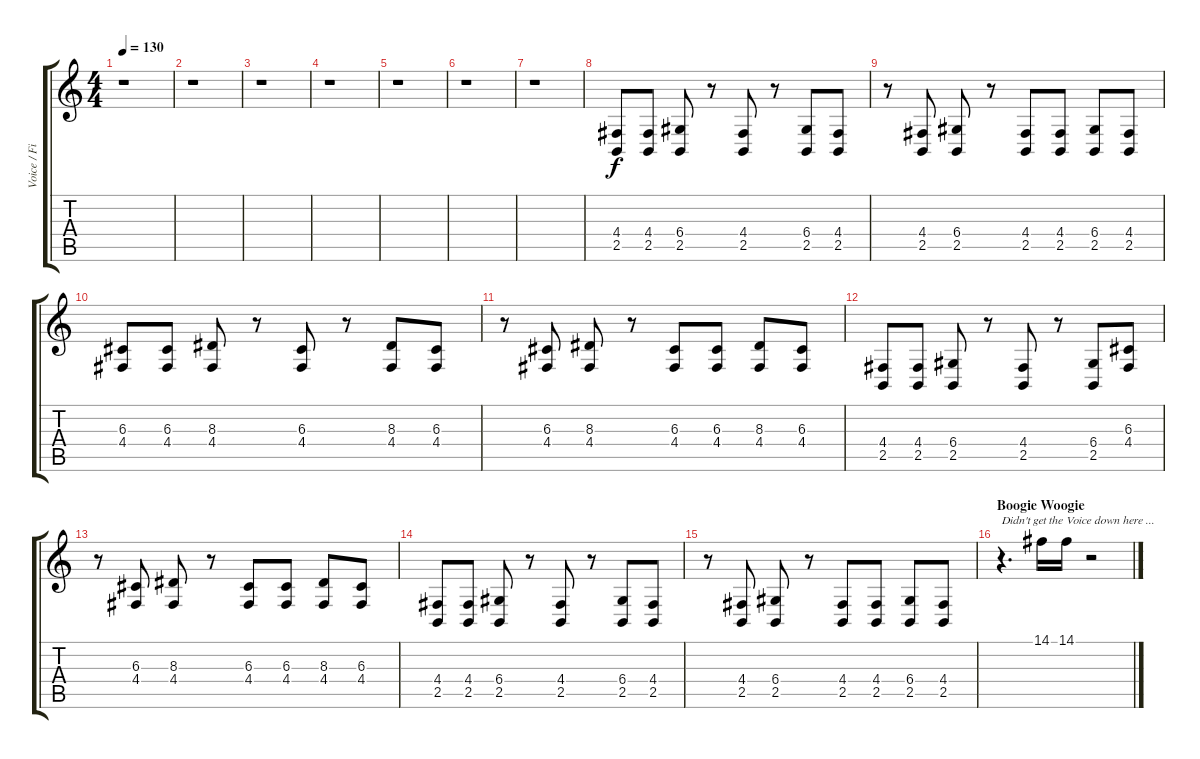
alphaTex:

\track ("Voice / Fills" "Voice / Fi") {instrument lead2sawtooth}
\staff {score tabs}
\tuning (E4 B3 G3 D3 A2 E2) {hide}
\ts (4 4)
\tempo 130
\clef g2
\ks c
r.1{dy f} |
r.1 |
r.1 |
r.1 |
r.1 |
r.1 |
r.1 |
(4.4 2.5).8{instrument overdrivenguitar} (4.4 2.5).8 (6.4 2.5).8 r.8 (4.4 2.5).8 r.8 (6.4 2.5).8 (4.4 2.5).8 |
r.8 (4.4 2.5).8 (6.4 2.5).8 r.8 (4.4 2.5).8 (4.4 2.5).8 (6.4 2.5).8 (4.4 2.5).8 |
(6.3 4.4).8 (6.3 4.4).8 (8.3 4.4).8 r.8 (6.3 4.4).8 r.8 (8.3 4.4).8 (6.3 4.4).8 |
r.8 (6.3 4.4).8 (8.3 4.4).8 r.8 (6.3 4.4).8 (6.3 4.4).8 (8.3 4.4).8 (6.3 4.4).8 |
(4.4 2.5).8 (4.4 2.5).8 (6.4 2.5).8 r.8 (4.4 2.5).8 r.8 (6.4 2.5).8 (6.3 4.4).8 |
r.8 (6.3 4.4).8 (8.3 4.4).8 r.8 (6.3 4.4).8 (6.3 4.4).8 (8.3 4.4).8 (6.3 4.4).8 |
(4.4 2.5).8 (4.4 2.5).8 (6.4 2.5).8 r.8 (4.4 2.5).8 r.8 (6.4 2.5).8 (4.4 2.5).8 |
r.8 (4.4 2.5).8 (6.4 2.5).8 r.8 (4.4 2.5).8 (4.4 2.5).8 (6.4 2.5).8 (4.4 2.5).8 |
\section ("" "Boogie Woogie")
r.4{d txt "Didn't get the Voice down here ..." instrument stringensemble1} 14.1.16 14.1.16 r.2
